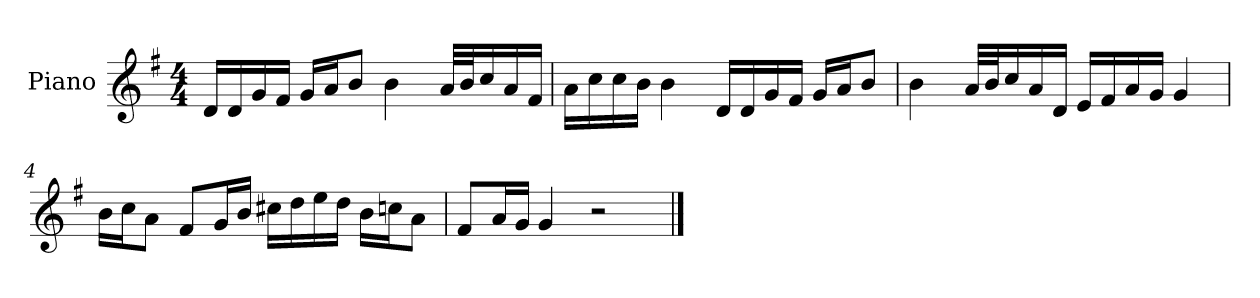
**kern
*part1
*staff1
*I"Piano
*I'P-no
*clefG2
*k[f#]
*M4/4
*MM90
=1
16d/LL
16d/
16g/
16f#/JJ
16g/LL
16a/J
8b/J
4b\
32a/LLL
32b/J
16cc/
16a/
16f#/JJ
=2
16a\LL
16cc\
16cc\
16b\JJ
4b\
16d/LL
16d/
16g/
16f#/JJ
16g/LL
16a/J
8b/J
=3
4b\
32a/LLL
32b/J
16cc/
16a/
16d/JJ
16e/LL
16f#/
16a/
16g/JJ
4g/
!!LO:LB:g=z
=4
16b\LL
16cc\J
8a\J
8f#/L
16g/L
16b/JJ
16cc#X\LL
16dd\
16ee\
16dd\JJ
16b\LL
16ccn\J
8a\J
=5
8f#/L
16a/L
16g/JJ
4g/
2r
==
*-
